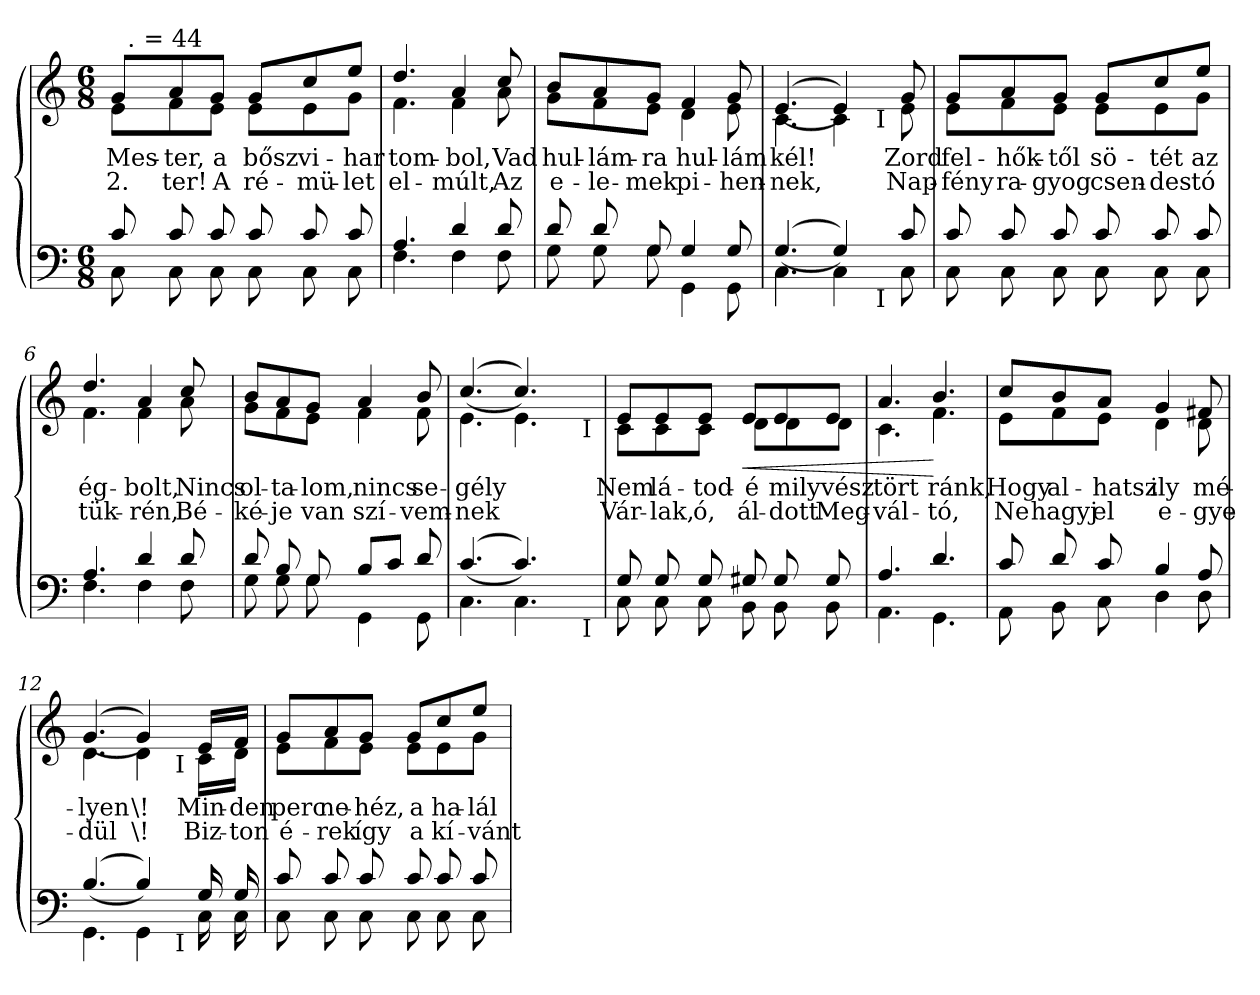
**kern	**kern	**text	**text	**dynam
*part2	*part1	*part1	*part1	*part1
*staff2	*staff1	*staff1	*staff1	*staff1
*clefF4	*clefG2	*	*	*
*k[]	*k[]	*	*	*
*C:	*C:	*	*	*
*M6/8	*M6/8	*	*	*
=1	=1	=1	=1	=1
*^	*	*	*	*
!	!	!LO:TX:a:B:t=Intimo	!	!	!
!	!	!	!LO:LY:b	!LO:LY:b	!
*	*	*^	*	*	*
*	*	*	*^	*	*	*
*	*	*	*	*^	*	*	*
8c/	8C\	8g/L	8e\L	32ryy	16ryy	Mes-	-2.	.
!	!	!	!	!LO:TX:a:t=.	!	!	!	!
.	.	.	.	2ryy	.	.	.	.
!	!	!	!	!	!LO:TX:a:t== 44	!	!	!
.	.	.	.	.	2ryy	.	.	.
!	!	!	!	!	!	!LO:LY:b	!LO:LY:b	!
8c/	8C\	8a/	8f\	.	.	-ter,	ter!	.
!	!	!	!	!	!	!LO:LY:b	!LO:LY:b	!
8c/	8C\	8g/J	8e\J	.	.	a	A	.
!	!	!	!	!	!	!LO:LY:b	!LO:LY:b	!
8c/	8C\	8g/L	8e\L	.	.	bősz	ré-	.
!	!	!	!	!	!	!LO:LY:b	!LO:LY:b	!
8c/	8C\	8cc/	8e\	.	.	vi-	-mü-	.
.	.	.	.	8..ryy	.	.	.	.
.	.	.	.	.	8.ryy	.	.	.
!	!	!	!	!	!	!LO:LY:b	!LO:LY:b	!
8c/	8C\	8ee/J	8g\J	.	.	-har	-let	.
*	*	*v	*v	*v	*v	*	*	*
=2	=2	=2	=2	=2	=2
*	*	*^	*	*	*
*	*	*	*^	*	*	*
*	*	*	*	*^	*	*	*
!	!	!	!	!	!	!LO:LY:b	!LO:LY:b	!
*	*	*	*v	*v	*v	*	*	*
4.A/	4.F\	4.dd/	4.f\	tom-	el-	.
!	!	!	!	!LO:LY:b	!LO:LY:b	!
4d/	4F\	4a/	4f\	-bol,	-múlt,	.
!	!	!	!	!LO:LY:b	!LO:LY:b	!
8d/	8F\	8cc/	8a\	Vad	Az	.
=3	=3	=3	=3	=3	=3	=3
!	!	!	!	!LO:LY:b	!LO:LY:b	!
8d/	8G\	8b/L	8g\L	hul-	e-	.
!	!	!	!	!LO:LY:b	!LO:LY:b	!
8d/	8G\	8a/	8f\	-lám-	-le-	.
!	!	!	!	!LO:LY:b	!LO:LY:b	!
8G/	8G\	8g/J	8e\J	-ra	-mek	.
!	!	!	!	!LO:LY:b	!LO:LY:b	!
4G/	4GG\	4f/	4d\	hul-	pi-	.
!	!	!	!	!LO:LY:b	!LO:LY:b	!
8G/	8GG\	8g/	8e\	-lám	-hen-	.
*	*	*v	*v	*	*	*
=4	=4	=4	=4	=4	=4
*	*	*^	*	*	*
!	!	!	!	!LO:LY:b	!LO:LY:b	!
*	*^	*	*^	*	*	*
(<(>4.G/	4.C\	2ryy	(<(>4.e/	4.c\	2ryy	kél!	-nek,	.
4G/))	4C\	.	4e/))	4c\	.	.	.	.
.	.	32ryy	.	.	32ryy	.	.	.
!	!	!	!	!	!LO:TX:b:t=I	!	!	!
!	!	!LO:TX:b:t=I	!	!	!	!	!	!
.	.	8..ryy	.	.	8..ryy	.	.	.
!	!	!	!	!	!	!LO:LY:b	!LO:LY:b	!
8c/	8C\	.	8g/	8e\	.	Zord	Nap-	.
*	*v	*v	*	*	*	*	*	*
*	*	*v	*v	*v	*	*	*
!!LO:LB:g=z
=5	=5	=5	=5	=5	=5
*	*^	*^	*	*	*
*	*	*	*	*^	*	*	*
!	!	!	!	!	!	!LO:LY:b	!LO:LY:b	!
*	*v	*v	*	*	*	*	*	*
*	*	*	*v	*v	*	*	*
8c/	8C\	8g/L	8e\L	fel-	-fény	.
!	!	!	!	!LO:LY:b	!LO:LY:b	!
8c/	8C\	8a/	8f\	-hők-	ra-	.
!	!	!	!	!LO:LY:b	!LO:LY:b	!
8c/	8C\	8g/J	8e\J	-től	-gyog	.
!	!	!	!	!LO:LY:b	!LO:LY:b	!
8c/	8C\	8g/L	8e\L	sö-	csen-	.
!	!	!	!	!LO:LY:b	!LO:LY:b	!
8c/	8C\	8cc/	8e\	-tét	-des	.
!	!	!	!	!LO:LY:b	!LO:LY:b	!
8c/	8C\	8ee/J	8g\J	az	tó	.
=6	=6	=6	=6	=6	=6	=6
!	!	!	!	!LO:LY:b	!LO:LY:b	!
4.A/	4.F\	4.dd/	4.f\	ég-	tük-	.
!	!	!	!	!LO:LY:b	!LO:LY:b	!
4d/	4F\	4a/	4f\	-bolt,	-rén,	.
!	!	!	!	!LO:LY:b	!LO:LY:b	!
8d/	8F\	8cc/	8a\	Nincs	Bé-	.
=7	=7	=7	=7	=7	=7	=7
!	!	!	!	!LO:LY:b	!LO:LY:b	!
8d/	8G\	8b/L	8g\L	ol-	-ké-	.
!	!	!	!	!LO:LY:b	!LO:LY:b	!
8B/	8G\	8a/	8f\	-ta-	-je	.
!	!	!	!	!LO:LY:b	!LO:LY:b	!
8G/	8G\	8g/J	8e\J	-lom,	van	.
!	!	!	!	!LO:LY:b	!LO:LY:b	!
8B/L	4GG\	4a/	4f\	nincs	szí-	.
8c/J	.	.	.	.	.	.
!	!	!	!	!LO:LY:b	!LO:LY:b	!
8d/	8GG\	8b/	8f\	se-	-vem-	.
*	*	*v	*v	*	*	*
=8	=8	=8	=8	=8	=8
*	*	*^	*	*	*
!	!	!	!	!LO:LY:b	!LO:LY:b	!
*	*^	*	*^	*	*	*
(<(>4.c/	4.C\	2ryy	(<(>4.cc/	4.e\	2ryy	-gély	-nek	.
!	!	!	!	!	!	!LO:LY:b	!LO:LY:b	!
4.c/))	4.C\	.	4.cc/))	4.e\	.	.	.	.
.	.	8ryy	.	.	8ryy	.	.	.
.	.	32ryy	.	.	32ryy	.	.	.
!	!	!	!	!	!LO:TX:b:t=I	!	!	!
!	!	!LO:TX:b:t=I	!	!	!	!	!	!
.	.	16.ryy	.	.	16.ryy	.	.	.
*	*v	*v	*	*	*	*	*	*
*	*	*v	*v	*v	*	*	*
!!LO:LB:g=z
=9	=9	=9	=9	=9	=9
*	*^	*^	*	*	*
*	*	*	*	*^	*	*	*
!	!	!	!	!	!	!LO:LY:b	!LO:LY:b	!
*	*v	*v	*	*	*	*	*	*
*	*	*	*v	*v	*	*	*
8G/	8C\	8e/L	8c\L	Nem	Vár-	.
!	!	!	!	!LO:LY:b	!LO:LY:b	!
8G/	8C\	8e/	8c\	lá-	-lak,	.
!	!	!	!	!LO:LY:b	!LO:LY:b	!
8G/	8C\	8e/J	8c\J	-tod-	ó,	.
!	!	!	!	!LO:LY:b	!LO:LY:b	!LO:HP:b
8G#X/	8BB\	8e/L	8d\L	-é	ál-	<
!	!	!	!	!LO:LY:b	!LO:LY:b	!
8G#/	8BB\	8e/	8d\	mily	-dott	.
!	!	!	!	!LO:LY:b	!LO:LY:b	!
8G#/	8BB\	8e/J	8d\J	vész	Meg-	.
=10	=10	=10	=10	=10	=10	=10
!	!	!	!	!LO:LY:b	!LO:LY:b	!
4.A/	4.AA\	4.a/	4.c\	tört	-vál-	.
!	!	!	!	!LO:LY:b	!LO:LY:b	!
4.d/	4.GG\	4.b/	4.f\	ránk,	-tó,	[
=11	=11	=11	=11	=11	=11	=11
!	!	!	!	!LO:LY:b	!LO:LY:b	!
8c/	8AA\	8cc/L	8e\L	Hogy	Ne	.
!	!	!	!	!LO:LY:b	!LO:LY:b	!
8d/	8BB\	8b/	8f\	al-	hagyj	.
!	!	!	!	!LO:LY:b	!LO:LY:b	!
8c/	8C\	8a/J	8e\J	-hatsz	el	.
!	!	!	!	!LO:LY:b	!LO:LY:b	!
4B/	4D\	4g/	4d\	ily	e-	.
!	!	!	!	!LO:LY:b	!LO:LY:b	!
8A/	8D\	8f#X/	8d\	mé-	-gye-	.
*	*	*v	*v	*	*	*
=12	=12	=12	=12	=12	=12
*	*	*^	*	*	*
!	!	!	!	!LO:LY:b	!LO:LY:b	!
*	*^	*	*^	*	*	*
(<(>4.B/	4.GG\	2ryy	(<(>4.g/	4.d\	2ryy	-lyen	-dül	.
!	!	!	!	!	!	!LO:LY:b	!LO:LY:b	!
4B/))	4GG\	.	4g/))	4d\	.	\!	\!	.
.	.	32ryy	.	.	32ryy	.	.	.
!	!	!	!	!	!LO:TX:b:t=I	!	!	!
!	!	!LO:TX:b:t=I	!	!	!	!	!	!
.	.	8..ryy	.	.	8..ryy	.	.	.
!	!	!	!	!	!	!LO:LY:b	!LO:LY:b	!
16G/	16C\	.	16e/LL	16c\LL	.	Min-	Biz-	.
!	!	!	!	!	!	!LO:LY:b	!LO:LY:b	!
16G/	16C\	.	16f/JJ	16d\JJ	.	-den	-ton	.
*	*v	*v	*	*	*	*	*	*
*	*	*v	*v	*v	*	*	*
!!LO:LB:g=z
=13	=13	=13	=13	=13	=13
*	*^	*^	*	*	*
*	*	*	*	*^	*	*	*
!	!	!	!	!	!	!LO:LY:b	!LO:LY:b	!
*	*v	*v	*	*	*	*	*	*
*	*	*	*v	*v	*	*	*
8c/	8C\	8g/L	8e\L	perc	é-	.
!	!	!	!	!LO:LY:b	!LO:LY:b	!
8c/	8C\	8a/	8f\	ne-	-rek	.
!	!	!	!	!LO:LY:b	!LO:LY:b	!
8c/	8C\	8g/J	8e\J	-héz,	így	.
!	!	!	!	!LO:LY:b	!LO:LY:b	!
8c/	8C\	8g/L	8e\L	a	a	.
!	!	!	!	!LO:LY:b	!LO:LY:b	!
8c/	8C\	8cc/	8e\	ha-	kí-	.
!	!	!	!	!LO:LY:b	!LO:LY:b	!
8c/	8C\	8ee/J	8g\J	-lál	-vánt	.
*v	*v	*	*	*	*	*
*	*v	*v	*	*	*
=	=	=	=	=
*-	*-	*-	*-	*-
